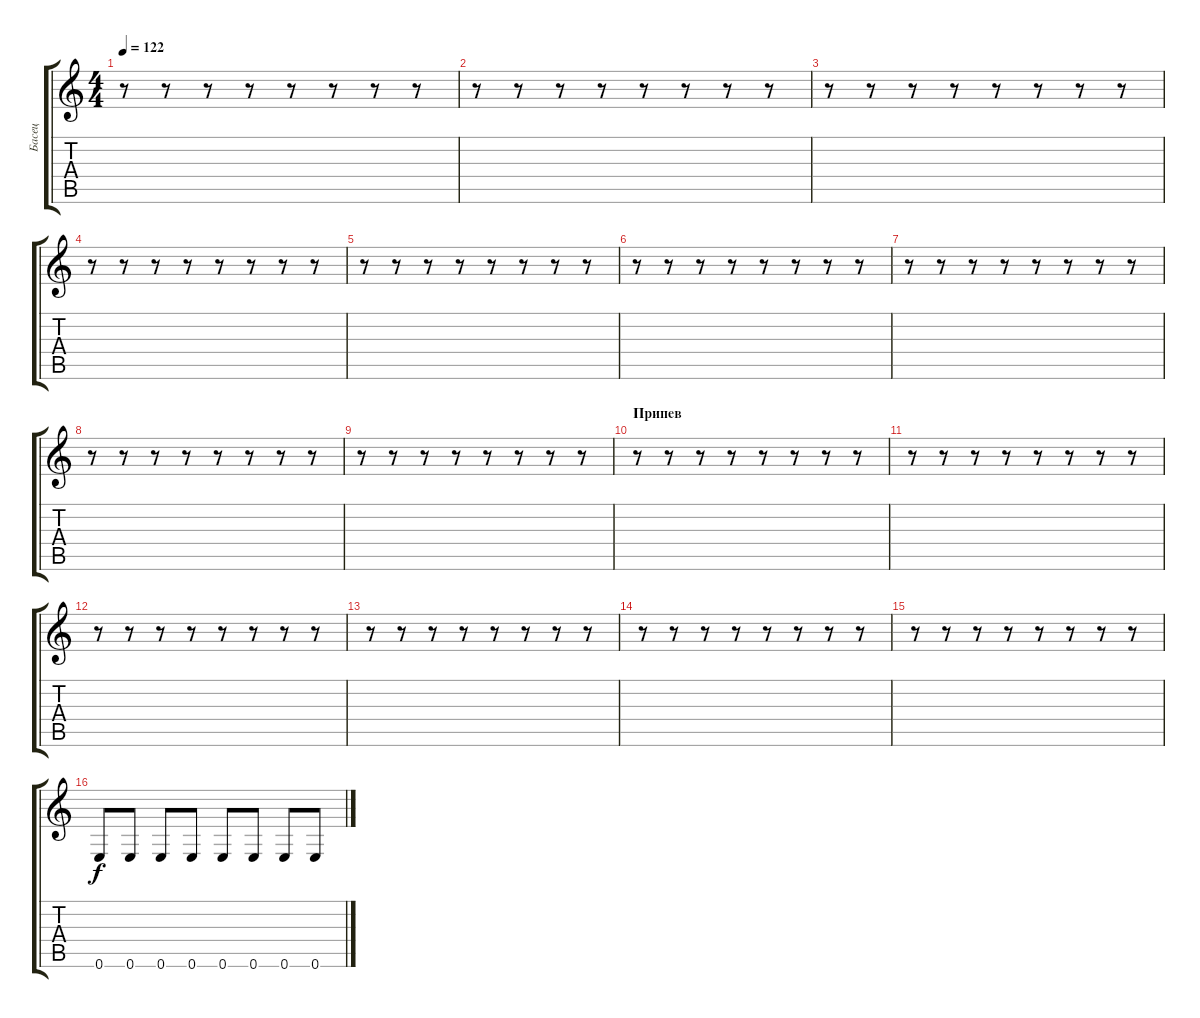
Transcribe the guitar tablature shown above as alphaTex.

\track ("Басец" "Басец") {instrument fretlessbass}
\staff {score tabs}
\tuning (E4 B3 G3 D3 A2 E2) {hide}
\ts (4 4)
\tempo 122
\clef g2
\ks c
r.8{dy f} r.8 r.8 r.8 r.8 r.8 r.8 r.8 |
r.8 r.8 r.8 r.8 r.8 r.8 r.8 r.8 |
r.8 r.8 r.8 r.8 r.8 r.8 r.8 r.8 |
r.8 r.8 r.8 r.8 r.8 r.8 r.8 r.8 |
r.8 r.8 r.8 r.8 r.8 r.8 r.8 r.8 |
r.8 r.8 r.8 r.8 r.8 r.8 r.8 r.8 |
r.8 r.8 r.8 r.8 r.8 r.8 r.8 r.8 |
r.8 r.8 r.8 r.8 r.8 r.8 r.8 r.8 |
r.8 r.8 r.8 r.8 r.8 r.8 r.8 r.8 |
\section ("" "Припев")
r.8 r.8 r.8 r.8 r.8 r.8 r.8 r.8 |
r.8 r.8 r.8 r.8 r.8 r.8 r.8 r.8 |
r.8 r.8 r.8 r.8 r.8 r.8 r.8 r.8 |
r.8 r.8 r.8 r.8 r.8 r.8 r.8 r.8 |
r.8 r.8 r.8 r.8 r.8 r.8 r.8 r.8 |
r.8 r.8 r.8 r.8 r.8 r.8 r.8 r.8 |
0.6.8{instrument fretlessbass} 0.6.8 0.6.8 0.6.8 0.6.8 0.6.8 0.6.8 0.6.8
